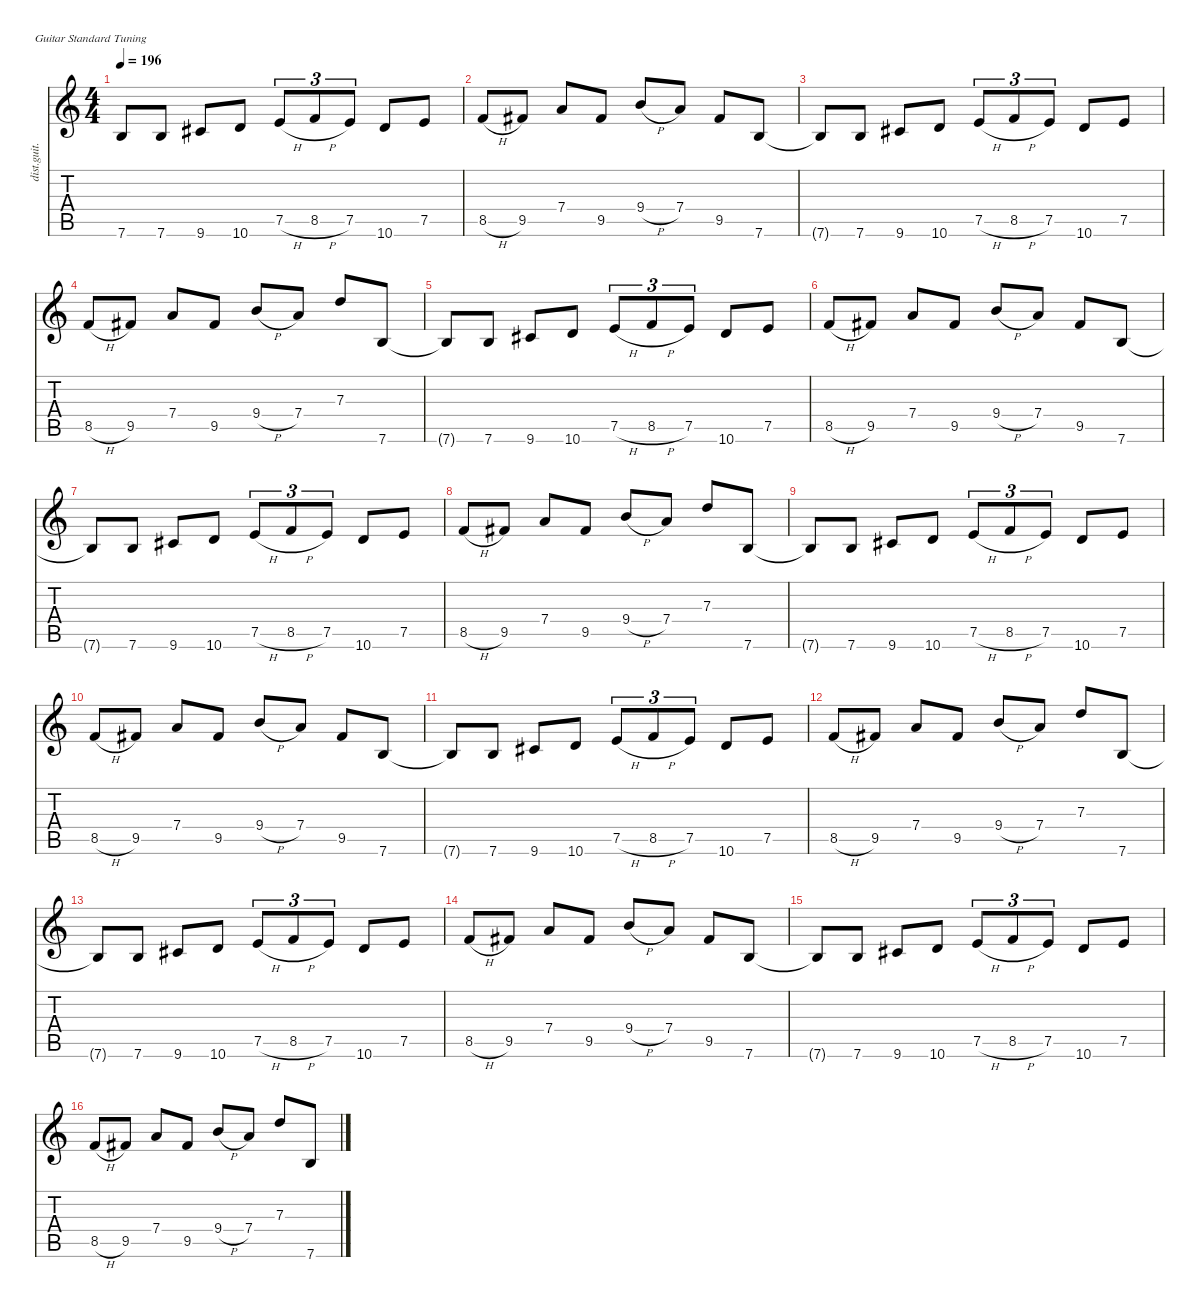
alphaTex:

\defaultSystemsLayout 4
\hideDynamics
\bracketExtendMode nobrackets
\track ("Mustaine" "dist.guit.") {instrument distortionguitar}
\staff {score tabs}
\tuning (E4 B3 G3 D3 A2 E2)
\ts (4 4)
\tempo 196
\clef g2
\ks c
7.6{t}.8{dy f beam Up} 7.6.8{beam Up} 9.6{acc #}.8{beam Up} 10.6.8{beam Up} 7.5{h}.8{tu (3 2) beam Up} 8.5{h}.8{tu (3 2) beam Up} 7.5.8{tu (3 2) beam Up} 10.6.8{beam Up} 7.5.8{beam Up} |
8.5{h}.8{beam Up} 9.5{acc #}.8{beam Up} 7.4.8{beam Up} 9.5{acc #}.8{beam Up} 9.4{h}.8{beam Up} 7.4.8{beam Up} 9.5{acc #}.8{beam Up} 7.6.8{beam Up} |
7.6{t}.8{beam Up} 7.6.8{beam Up} 9.6{acc #}.8{beam Up} 10.6.8{beam Up} 7.5{h}.8{tu (3 2) beam Up} 8.5{h}.8{tu (3 2) beam Up} 7.5.8{tu (3 2) beam Up} 10.6.8{beam Up} 7.5.8{beam Up} |
8.5{h}.8{beam Up} 9.5{acc #}.8{beam Up} 7.4.8{beam Up} 9.5{acc #}.8{beam Up} 9.4{h}.8{beam Up} 7.4.8{beam Up} 7.3.8{beam Up} 7.6.8{beam Up} |
7.6{t}.8{beam Up} 7.6.8{beam Up} 9.6{acc #}.8{beam Up} 10.6.8{beam Up} 7.5{h}.8{tu (3 2) beam Up} 8.5{h}.8{tu (3 2) beam Up} 7.5.8{tu (3 2) beam Up} 10.6.8{beam Up} 7.5.8{beam Up} |
8.5{h}.8{beam Up} 9.5{acc #}.8{beam Up} 7.4.8{beam Up} 9.5{acc #}.8{beam Up} 9.4{h}.8{beam Up} 7.4.8{beam Up} 9.5{acc #}.8{beam Up} 7.6.8{beam Up} |
7.6{t}.8{beam Up} 7.6.8{beam Up} 9.6{acc #}.8{beam Up} 10.6.8{beam Up} 7.5{h}.8{tu (3 2) beam Up} 8.5{h}.8{tu (3 2) beam Up} 7.5.8{tu (3 2) beam Up} 10.6.8{beam Up} 7.5.8{beam Up} |
8.5{h}.8{beam Up} 9.5{acc #}.8{beam Up} 7.4.8{beam Up} 9.5{acc #}.8{beam Up} 9.4{h}.8{beam Up} 7.4.8{beam Up} 7.3.8{beam Up} 7.6.8{beam Up} |
7.6{t}.8{beam Up} 7.6.8{beam Up} 9.6{acc #}.8{beam Up} 10.6.8{beam Up} 7.5{h}.8{tu (3 2) beam Up} 8.5{h}.8{tu (3 2) beam Up} 7.5.8{tu (3 2) beam Up} 10.6.8{beam Up} 7.5.8{beam Up} |
8.5{h}.8{beam Up} 9.5{acc #}.8{beam Up} 7.4.8{beam Up} 9.5{acc #}.8{beam Up} 9.4{h}.8{beam Up} 7.4.8{beam Up} 9.5{acc #}.8{beam Up} 7.6.8{beam Up} |
7.6{t}.8{beam Up} 7.6.8{beam Up} 9.6{acc #}.8{beam Up} 10.6.8{beam Up} 7.5{h}.8{tu (3 2) beam Up} 8.5{h}.8{tu (3 2) beam Up} 7.5.8{tu (3 2) beam Up} 10.6.8{beam Up} 7.5.8{beam Up} |
8.5{h}.8{beam Up} 9.5{acc #}.8{beam Up} 7.4.8{beam Up} 9.5{acc #}.8{beam Up} 9.4{h}.8{beam Up} 7.4.8{beam Up} 7.3.8{beam Up} 7.6.8{beam Up} |
7.6{t}.8{beam Up} 7.6.8{beam Up} 9.6{acc #}.8{beam Up} 10.6.8{beam Up} 7.5{h}.8{tu (3 2) beam Up} 8.5{h}.8{tu (3 2) beam Up} 7.5.8{tu (3 2) beam Up} 10.6.8{beam Up} 7.5.8{beam Up} |
8.5{h}.8{beam Up} 9.5{acc #}.8{beam Up} 7.4.8{beam Up} 9.5{acc #}.8{beam Up} 9.4{h}.8{beam Up} 7.4.8{beam Up} 9.5{acc #}.8{beam Up} 7.6.8{beam Up} |
7.6{t}.8{beam Up} 7.6.8{beam Up} 9.6{acc #}.8{beam Up} 10.6.8{beam Up} 7.5{h}.8{tu (3 2) beam Up} 8.5{h}.8{tu (3 2) beam Up} 7.5.8{tu (3 2) beam Up} 10.6.8{beam Up} 7.5.8{beam Up} |
8.5{h}.8{beam Up} 9.5{acc #}.8{beam Up} 7.4.8{beam Up} 9.5{acc #}.8{beam Up} 9.4{h}.8{beam Up} 7.4.8{beam Up} 7.3.8{beam Up} 7.6.8{beam Up}
